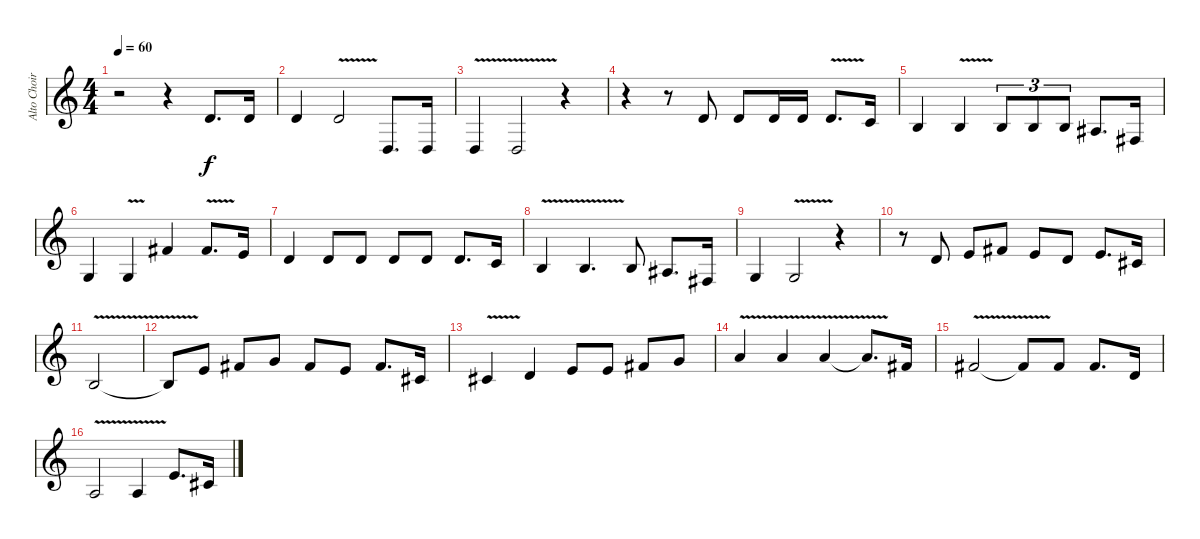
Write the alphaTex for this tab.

\track ("Alto Choir" "Alto Choir") {instrument choiraahs}
\staff {score}
\tuning (E4 B3 G3 D3 A2 E2 B1) {hide}
\ts (4 4)
\tempo 60
\clef g2
\ks c
r.2{dy f instrument choiraahs} r.4 3.2.8{d} 3.2.16 |
3.2.4 3.2{v}.2 0.4.8{d} 0.4.16 |
0.4{v}.4 0.4{v}.2 r.4 |
r.4 r.8 3.2.8 3.2.8 3.2.16 3.2.16 3.2{v}.8{d} 1.2.16 |
0.2.4 0.2{v}.4 0.2.8{tu (3 2)} 0.2.8{tu (3 2)} 0.2.8{tu (3 2)} 3.3.8{d} 4.4.16 |
0.3.4 0.3{v}.4 2.1.4 2.1{v}.8{d} 0.1.16 |
3.2.4 3.2.8 3.2.8 3.2.8 3.2.8 3.2.8{d} 1.2.16 |
0.2{v}.4 0.2{v}.4{d} 0.2.8 3.3.8{d} 4.4.16 |
0.3.4 0.3{v}.2 r.4 |
r.8 3.2.8 0.1.8 2.1.8 0.1.8 3.2.8 0.1.8{d} 2.2.16 |
0.2{v}.2 |
0.2{v t}.8 0.1.8 2.1.8 3.1.8 2.1.8 0.1.8 2.1.8{d} 2.2.16 |
2.2{v}.4 3.2.4 0.1.8 0.1.8 2.1.8 3.1.8 |
5.1{v}.4 5.1{v}.4 5.1{v}.4 5.1{v t}.8{d} 2.1.16 |
2.1{v}.2 2.1{v t}.8 2.1.8 2.1.8{d} 3.2.16 |
2.3{v}.2 2.3{v}.4 0.1.8{d} 2.2.16
